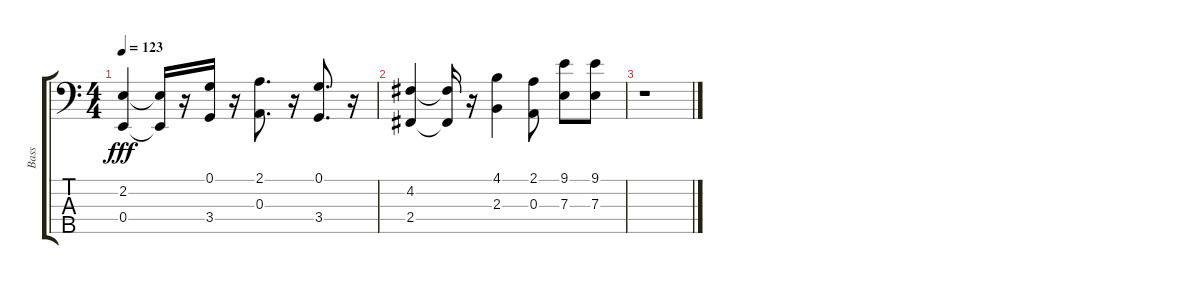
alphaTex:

\track ("Bass" "Bass") {instrument electricbassfinger}
\staff {score tabs}
\tuning (G2 D2 A1 E1 B0) {hide}
\ts (4 4)
\tempo 123
\clef f4
\ks c
(2.2 0.4).4{dy fff} (2.2{t} 0.4{t}).16 r.16 (0.1 3.4).16 r.16 (2.1 0.3).8{d} r.16 (0.1 3.4).8{d} r.16 |
(4.2 2.4).4 (4.2{t} 2.4{t}).16 r.16 (4.1 2.3).4 (2.1 0.3).8 (9.1 7.3).8 (9.1 7.3).8 |
r.1
